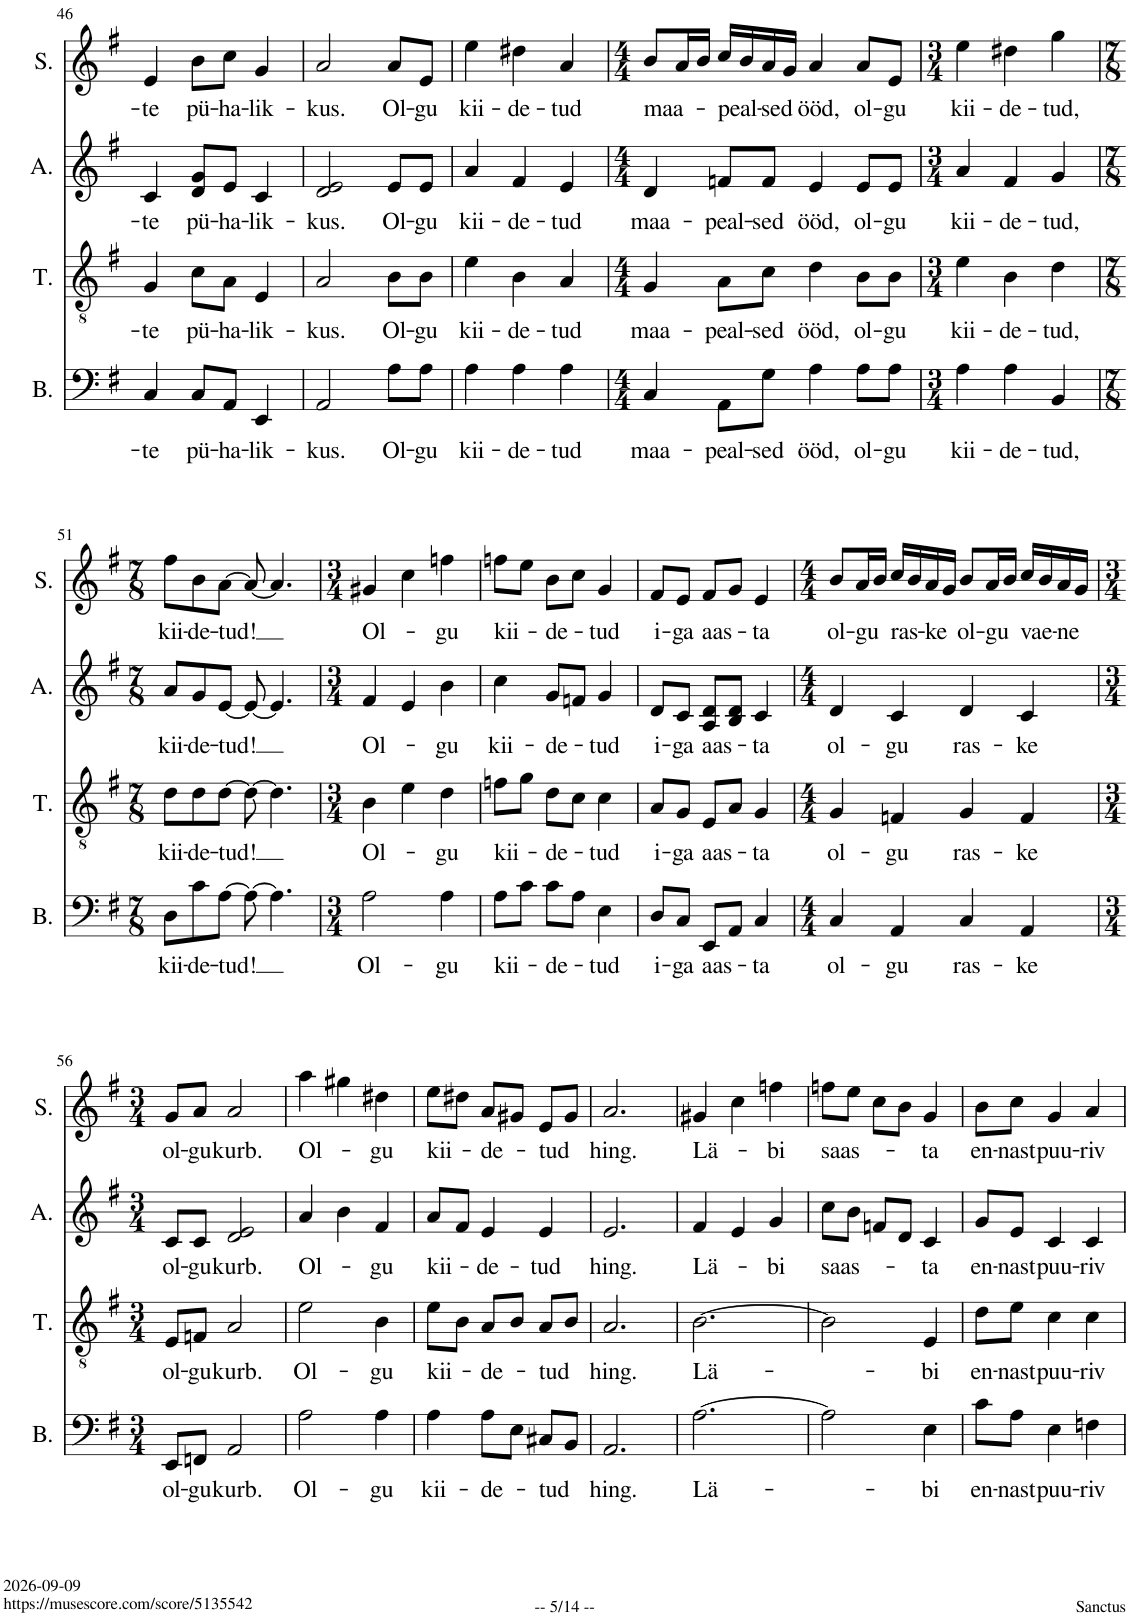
**kern	**text	**kern	**text	**kern	**text	**kern	**text
*part4	*part4	*part3	*part3	*part2	*part2	*part1	*part1
*staff4	*staff4	*staff3	*staff3	*staff2	*staff2	*staff1	*staff1
*I"Basso	*	*I"Tenor	*	*I"Alto	*	*I"Soprano	*
*I'B.	*	*I'T.	*	*I'A.	*	*I'S.	*
!!LO:PB:g=z
*clefF4	*	*clefGv2	*	*clefG2	*	*clefG2	*
*	*	*	*	*Trd1c2	*	*	*
*k[f#]	*	*k[f#]	*	*k[f#]	*	*k[f#]	*
*M3/4	*	*M3/4	*	*M3/4	*	*M3/4	*
=46	=46	=46	=46	=46	=46	=46	=46
!	!LO:LY:b	!	!LO:LY:b	!	!LO:LY:b	!	!LO:LY:b
4C/	-te	4G/	-te	4c/	-te	4e/	-te
!	!LO:LY:b	!	!LO:LY:b	!	!LO:LY:b	!	!LO:LY:b
8C/L	pü-	8c\L	pü-	8d/ 8g/L	pü-	8b\L	pü-
!	!LO:LY:b	!	!LO:LY:b	!	!LO:LY:b	!	!LO:LY:b
8AA/J	-ha-	8A\J	-ha-	8e/J	-ha-	8cc\J	-ha-
!	!LO:LY:b	!	!LO:LY:b	!	!LO:LY:b	!	!LO:LY:b
4EE/	-lik-	4E/	-lik-	4c/	-lik-	4g/	-lik-
=47	=47	=47	=47	=47	=47	=47	=47
!	!LO:LY:b	!	!LO:LY:b	!	!LO:LY:b	!	!LO:LY:b
2AA/	-kus.	2A/	-kus.	2d/ 2e/	-kus.	2a/	-kus.
!	!LO:LY:b	!	!LO:LY:b	!	!LO:LY:b	!	!LO:LY:b
8A\L	Ol-	8B\L	Ol-	8e/L	Ol-	8a/L	Ol-
!	!LO:LY:b	!	!LO:LY:b	!	!LO:LY:b	!	!LO:LY:b
8A\J	-gu	8B\J	-gu	8e/J	-gu	8e/J	-gu
=48	=48	=48	=48	=48	=48	=48	=48
!	!LO:LY:b	!	!LO:LY:b	!	!LO:LY:b	!	!LO:LY:b
4A\	kii-	4e\	kii-	4a/	kii-	4ee\	kii-
!	!LO:LY:b	!	!LO:LY:b	!	!LO:LY:b	!	!LO:LY:b
4A\	-de-	4B\	-de-	4f#/	-de-	4dd#X\	-de-
!	!LO:LY:b	!	!LO:LY:b	!	!LO:LY:b	!	!LO:LY:b
4A\	-tud	4A/	-tud	4e/	-tud	4a/	-tud
=49	=49	=49	=49	=49	=49	=49	=49
*M4/4	*	*M4/4	*	*M4/4	*	*M4/4	*
!	!LO:LY:b	!	!LO:LY:b	!	!LO:LY:b	!	!LO:LY:b
4C/	maa-	4G/	maa-	4d/	maa-	8b/L	maa-
.	.	.	.	.	.	16a/L	.
.	.	.	.	.	.	16b/JJ	.
!	!LO:LY:b	!	!LO:LY:b	!	!LO:LY:b	!	!LO:LY:b
8AA\L	-peal-	8A\L	-peal-	8fn/L	-peal-	16cc/LL	-peal-
.	.	.	.	.	.	16b/	.
!	!LO:LY:b	!	!LO:LY:b	!	!LO:LY:b	!	!LO:LY:b
8G\J	-sed	8c\J	-sed	8f/J	-sed	16a/	-sed
.	.	.	.	.	.	16g/JJ	.
!	!LO:LY:b	!	!LO:LY:b	!	!LO:LY:b	!	!LO:LY:b
4A\	ööd,	4d\	ööd,	4e/	ööd,	4a/	ööd,
!	!LO:LY:b	!	!LO:LY:b	!	!LO:LY:b	!	!LO:LY:b
8A\L	ol-	8B\L	ol-	8e/L	ol-	8a/L	ol-
!	!LO:LY:b	!	!LO:LY:b	!	!LO:LY:b	!	!LO:LY:b
8A\J	-gu	8B\J	-gu	8e/J	-gu	8e/J	-gu
=50	=50	=50	=50	=50	=50	=50	=50
*M3/4	*	*M3/4	*	*M3/4	*	*M3/4	*
!	!LO:LY:b	!	!LO:LY:b	!	!LO:LY:b	!	!LO:LY:b
4A\	kii-	4e\	kii-	4a/	kii-	4ee\	kii-
!	!LO:LY:b	!	!LO:LY:b	!	!LO:LY:b	!	!LO:LY:b
4A\	-de-	4B\	-de-	4f#/	-de-	4dd#X\	-de-
!	!LO:LY:b	!	!LO:LY:b	!	!LO:LY:b	!	!LO:LY:b
4BB/	-tud,	4d\	-tud,	4g/	-tud,	4gg\	-tud,
!!LO:LB:g=z
=51	=51	=51	=51	=51	=51	=51	=51
*M7/8	*	*M7/8	*	*M7/8	*	*M7/8	*
!	!LO:LY:b	!	!LO:LY:b	!	!LO:LY:b	!	!LO:LY:b
8D\L	kii-	8d\L	kii-	8a/L	kii-	8ff#\L	kii-
!	!LO:LY:b	!	!LO:LY:b	!	!LO:LY:b	!	!LO:LY:b
8c\	-de-	8d\	-de-	8g/	-de-	8b\	-de-
!	!LO:LY:b	!	!LO:LY:b	!	!LO:LY:b	!	!LO:LY:b
[8A\J	-tud!	[8d\J	-tud!	[8e/J	-tud!	[8a\J	-tud!
8A\_	.	8d\_	.	8e/_	.	8a/_	.
4.A\]	.	4.d\]	.	4.e/]	.	4.a/]	.
=52	=52	=52	=52	=52	=52	=52	=52
*M3/4	*	*M3/4	*	*M3/4	*	*M3/4	*
!	!LO:LY:b	!	!LO:LY:b	!	!LO:LY:b	!	!LO:LY:b
2A\	Ol-	4B\	Ol-	4f#/	Ol-	4g#X/	Ol-
.	.	4e\	.	4e/	.	4cc\	.
!	!LO:LY:b	!	!LO:LY:b	!	!LO:LY:b	!	!LO:LY:b
4A\	-gu	4d\	-gu	4b\	-gu	4ffn\	-gu
=53	=53	=53	=53	=53	=53	=53	=53
!	!LO:LY:b	!	!LO:LY:b	!	!LO:LY:b	!	!LO:LY:b
8A\L	kii-	8fn\L	kii-	4cc\	kii-	8ffn\L	kii-
8c\J	.	8g\J	.	.	.	8ee\J	.
!	!LO:LY:b	!	!LO:LY:b	!	!LO:LY:b	!	!LO:LY:b
8c\L	-de-	8d\L	-de-	8g/L	-de-	8b\L	-de-
8A\J	.	8c\J	.	8fn/J	.	8cc\J	.
!	!LO:LY:b	!	!LO:LY:b	!	!LO:LY:b	!	!LO:LY:b
4E\	-tud	4c\	-tud	4g/	-tud	4g/	-tud
=54	=54	=54	=54	=54	=54	=54	=54
!	!LO:LY:b	!	!LO:LY:b	!	!LO:LY:b	!	!LO:LY:b
8D/L	i-	8A/L	i-	8d/L	i-	8f#/L	i-
!	!LO:LY:b	!	!LO:LY:b	!	!LO:LY:b	!	!LO:LY:b
8C/J	-ga	8G/J	-ga	8c/J	-ga	8e/J	-ga
!	!LO:LY:b	!	!LO:LY:b	!	!LO:LY:b	!	!LO:LY:b
8EE/L	aas-	8E/L	aas-	8A/ 8d/L	aas-	8f#/L	aas-
8AA/J	.	8A/J	.	8B/ 8d/J	.	8g/J	.
!	!LO:LY:b	!	!LO:LY:b	!	!LO:LY:b	!	!LO:LY:b
4C/	-ta	4G/	-ta	4c/	-ta	4e/	-ta
=55	=55	=55	=55	=55	=55	=55	=55
*M4/4	*	*M4/4	*	*M4/4	*	*M4/4	*
!	!LO:LY:b	!	!LO:LY:b	!	!LO:LY:b	!	!LO:LY:b
4C/	ol-	4G/	ol-	4d/	ol-	8b/L	ol-
!	!	!	!	!	!	!	!LO:LY:b
.	.	.	.	.	.	16a/L	-gu
.	.	.	.	.	.	16b/JJ	.
!	!LO:LY:b	!	!LO:LY:b	!	!LO:LY:b	!	!LO:LY:b
4AA/	-gu	4Fn/	-gu	4c/	-gu	16cc/LL	ras-
.	.	.	.	.	.	16b/	.
!	!	!	!	!	!	!	!LO:LY:b
.	.	.	.	.	.	16a/	-ke
.	.	.	.	.	.	16g/JJ	.
!	!LO:LY:b	!	!LO:LY:b	!	!LO:LY:b	!	!LO:LY:b
4C/	ras-	4G/	ras-	4d/	ras-	8b/L	ol-
!	!	!	!	!	!	!	!LO:LY:b
.	.	.	.	.	.	16a/L	-gu
.	.	.	.	.	.	16b/JJ	.
!	!LO:LY:b	!	!LO:LY:b	!	!LO:LY:b	!	!LO:LY:b
4AA/	-ke	4F/	-ke	4c/	-ke	16cc/LL	vae-
.	.	.	.	.	.	16b/	.
!	!	!	!	!	!	!	!LO:LY:b
.	.	.	.	.	.	16a/	-ne
.	.	.	.	.	.	16g/JJ	.
!!LO:LB:g=z
=56	=56	=56	=56	=56	=56	=56	=56
*M3/4	*	*M3/4	*	*M3/4	*	*M3/4	*
!	!LO:LY:b	!	!LO:LY:b	!	!LO:LY:b	!	!LO:LY:b
8EE/L	ol-	8E/L	ol-	8c/L	ol-	8g/L	ol-
!	!LO:LY:b	!	!LO:LY:b	!	!LO:LY:b	!	!LO:LY:b
8FFn/J	-gu	8Fn/J	-gu	8c/J	-gu	8a/J	-gu
!	!LO:LY:b	!	!LO:LY:b	!	!LO:LY:b	!	!LO:LY:b
2AA/	kurb.	2A/	kurb.	2d/ 2e/	kurb.	2a/	kurb.
=57	=57	=57	=57	=57	=57	=57	=57
!	!LO:LY:b	!	!LO:LY:b	!	!LO:LY:b	!	!LO:LY:b
2A\	Ol-	2e\	Ol-	4a/	Ol-	4aa\	Ol-
.	.	.	.	4b\	.	4gg#X\	.
!	!LO:LY:b	!	!LO:LY:b	!	!LO:LY:b	!	!LO:LY:b
4A\	gu	4B\	gu	4f#/	-gu	4dd#X\	-gu
=58	=58	=58	=58	=58	=58	=58	=58
!	!LO:LY:b	!	!LO:LY:b	!	!LO:LY:b	!	!LO:LY:b
4A\	kii-	8e\L	kii-	8a/L	kii-	8ee\L	kii-
.	.	8B\J	.	8f#/J	.	8dd#X\J	.
!	!LO:LY:b	!	!LO:LY:b	!	!LO:LY:b	!	!LO:LY:b
8A\L	-de-	8A/L	-de-	4e/	-de-	8a/L	-de-
8E\J	.	8B/J	.	.	.	8g#X/J	.
!	!LO:LY:b	!	!LO:LY:b	!	!LO:LY:b	!	!LO:LY:b
8C#X/L	-tud	8A/L	-tud	4e/	-tud	8e/L	-tud
8BB/J	.	8B/J	.	.	.	8g#/J	.
=59	=59	=59	=59	=59	=59	=59	=59
!	!LO:LY:b	!	!LO:LY:b	!	!LO:LY:b	!	!LO:LY:b
2.AA/	hing.	2.A/	hing.	2.e/	hing.	2.a/	hing.
=60	=60	=60	=60	=60	=60	=60	=60
!	!LO:LY:b	!	!LO:LY:b	!	!LO:LY:b	!	!LO:LY:b
[2.A\	Lä-	[2.B\	Lä-	4f#/	Lä-	4g#X/	Lä-
.	.	.	.	4e/	.	4cc\	.
!	!	!	!	!	!LO:LY:b	!	!LO:LY:b
.	.	.	.	4g/	-bi	4ffn\	-bi
=61	=61	=61	=61	=61	=61	=61	=61
!	!	!	!	!	!LO:LY:b	!	!LO:LY:b
2A\]	.	2B\]	.	8cc\L	saas-	8ffn\L	saas-
.	.	.	.	8b\J	.	8ee\J	.
.	.	.	.	8fn/L	.	8cc\L	.
.	.	.	.	8d/J	.	8b\J	.
!	!LO:LY:b	!	!LO:LY:b	!	!LO:LY:b	!	!LO:LY:b
4E\	-bi	4E/	-bi	4c/	-ta	4g/	-ta
=62	=62	=62	=62	=62	=62	=62	=62
!	!LO:LY:b	!	!LO:LY:b	!	!LO:LY:b	!	!LO:LY:b
8c\L	en-	8d\L	en-	8g/L	en-	8b\L	en-
!	!LO:LY:b	!	!LO:LY:b	!	!LO:LY:b	!	!LO:LY:b
8A\J	-nast	8e\J	-nast	8e/J	-nast	8cc\J	-nast
!	!LO:LY:b	!	!LO:LY:b	!	!LO:LY:b	!	!LO:LY:b
4E\	puu-	4c\	puu-	4c/	puu-	4g/	puu-
!	!LO:LY:b	!	!LO:LY:b	!	!LO:LY:b	!	!LO:LY:b
4Fn\	-riv	4c\	-riv	4c/	-riv	4a/	-riv
=	=	=	=	=	=	=	=
*-	*-	*-	*-	*-	*-	*-	*-
